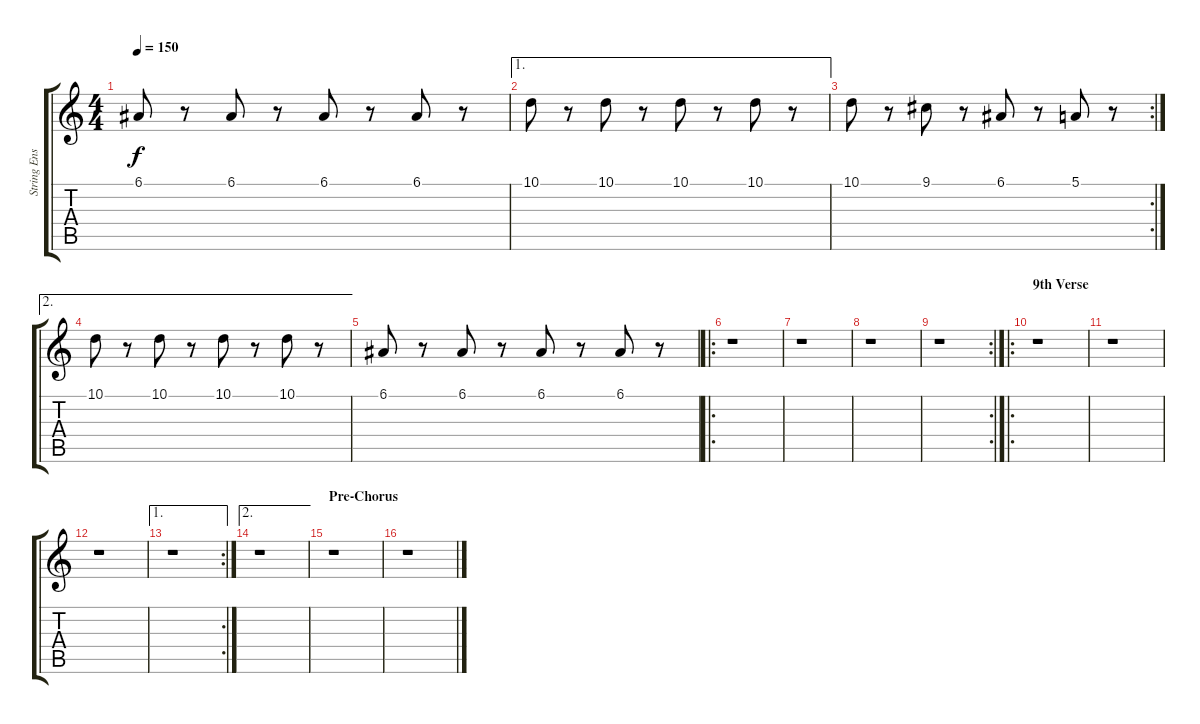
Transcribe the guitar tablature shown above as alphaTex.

\track ("String Ensemble II" "String Ens") {instrument stringensemble1}
\staff {score tabs}
\tuning (E4 B3 G3 D3 A2 E2) {hide}
\ts (4 4)
\tempo 150
\clef g2
\ks c
6.1.8{dy f} r.8 6.1.8 r.8 6.1.8 r.8 6.1.8 r.8 |
\ae 1
10.1.8 r.8 10.1.8 r.8 10.1.8 r.8 10.1.8 r.8 |
\rc 2
10.1.8 r.8 9.1.8 r.8 6.1.8 r.8 5.1.8 r.8 |
\ae 2
10.1.8 r.8 10.1.8 r.8 10.1.8 r.8 10.1.8 r.8 |
6.1.8 r.8 6.1.8 r.8 6.1.8 r.8 6.1.8 r.8 |
\ro
r.1 |
r.1 |
r.1 |
\rc 2
r.1 |
\ro
\section ("" "9th Verse")
r.1 |
r.1 |
r.1 |
\ae 1
\rc 2
r.1 |
\ae 2
r.1 |
\section ("" "Pre-Chorus")
r.1 |
r.1
